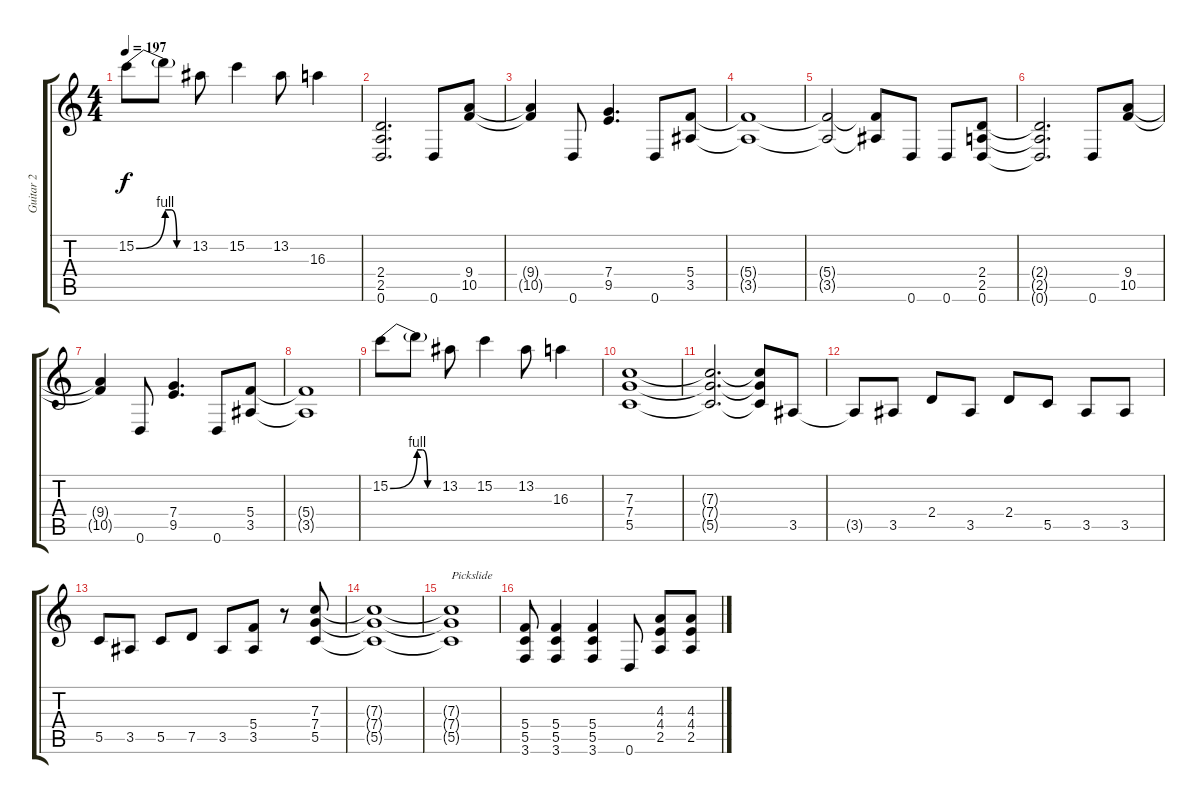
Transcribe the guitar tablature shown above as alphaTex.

\track ("Guitar 2" "Guitar 2") {instrument distortionguitar}
\staff {score tabs}
\tuning (D4 A3 F3 C3 G2 D2) {hide}
\ts (4 4)
\tempo 197
\clef g2
\ks c
15.2{be (bend 0 0 60 4)}.8{dy f} 15.2{be (custom 0 4 15 4 30 0 60 0) t}.8 13.2.8 15.2.4 13.2.8 16.3.4 |
(2.4 2.5 0.6).2{d} 0.6.8 (9.4 10.5).8 |
(9.4{t} 10.5{t}).4 0.6.8 (7.4 9.5).4{d} 0.6.8 (5.4 3.5).8 |
(5.4{t} 3.5{t}).1 |
(5.4{t} 3.5{t}).2 (5.4{t} 3.5{t}).8 0.6.8 0.6.8 (2.4 2.5 0.6).8 |
(2.4{t} 2.5{t} 0.6{t}).2{d} 0.6.8 (9.4 10.5).8 |
(9.4{t} 10.5{t}).4 0.6.8 (7.4 9.5).4{d} 0.6.8 (5.4 3.5).8 |
(5.4{t} 3.5{t}).1 |
15.2{be (bend 0 0 60 4)}.8 15.2{be (custom 0 4 15 4 30 0 60 0) t}.8 13.2.8 15.2.4 13.2.8 16.3.4 |
(7.3 7.4 5.5).1 |
(7.3{t} 7.4{t} 5.5{t}).2{d} (7.3{t} 7.4{t} 5.5{t}).8 3.5.8 |
3.5{t}.8 3.5.8 2.4.8 3.5.8 2.4.8 5.5.8 3.5.8 3.5.8 |
5.5.8 3.5.8 5.5.8 7.5.8 3.5.8 (5.4 3.5).8 r.8 (7.3 7.4 5.5).8 |
(7.3{t} 7.4{t} 5.5{t}).1 |
(7.3{t} 7.4{t} 5.5{t}).1{txt "Pickslide"} |
(5.4 5.5 3.6).8 (5.4 5.5 3.6).4 (5.4 5.5 3.6).4 0.6.8 (4.3 4.4 2.5).8 (4.3 4.4 2.5).8
